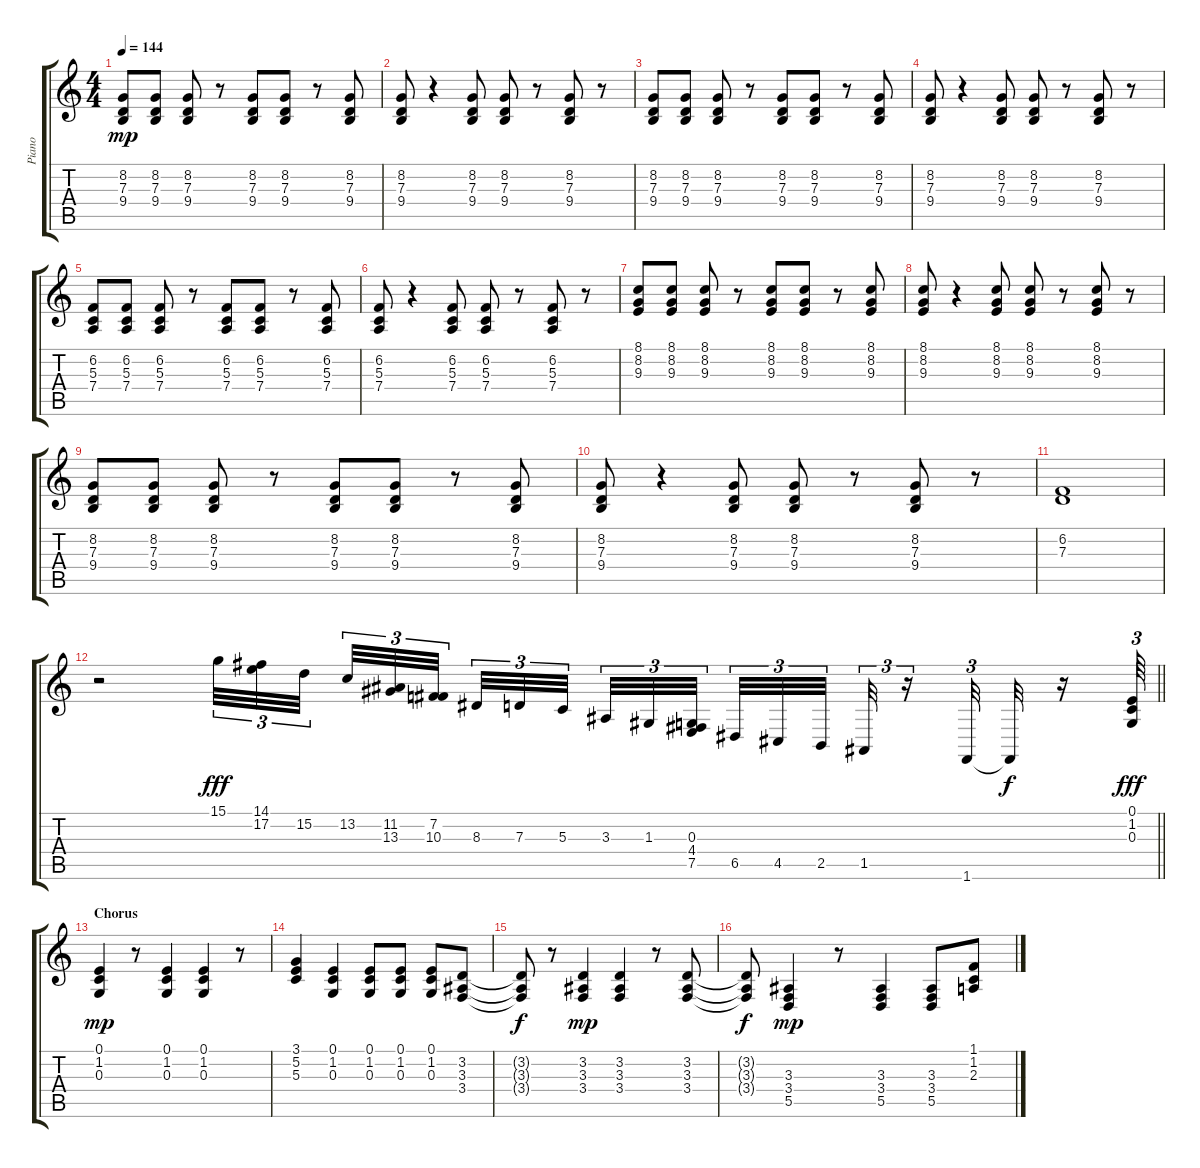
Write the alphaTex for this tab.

\track ("Piano" "Piano") {instrument brightacousticpiano}
\staff {score tabs}
\tuning (E4 B3 G3 D3 A2 E2) {hide}
\ts (4 4)
\tempo 144
\clef g2
\ks c
(8.2 7.3 9.4).8{dy mp} (8.2 7.3 9.4).8 (8.2 7.3 9.4).8 r.8 (8.2 7.3 9.4).8 (8.2 7.3 9.4).8 r.8 (8.2 7.3 9.4).8 |
(8.2 7.3 9.4).8 r.4 (8.2 7.3 9.4).8 (8.2 7.3 9.4).8 r.8 (8.2 7.3 9.4).8 r.8 |
(8.2 7.3 9.4).8 (8.2 7.3 9.4).8 (8.2 7.3 9.4).8 r.8 (8.2 7.3 9.4).8 (8.2 7.3 9.4).8 r.8 (8.2 7.3 9.4).8 |
(8.2 7.3 9.4).8 r.4 (8.2 7.3 9.4).8 (8.2 7.3 9.4).8 r.8 (8.2 7.3 9.4).8 r.8 |
(6.2 5.3 7.4).8 (6.2 5.3 7.4).8 (6.2 5.3 7.4).8 r.8 (6.2 5.3 7.4).8 (6.2 5.3 7.4).8 r.8 (6.2 5.3 7.4).8 |
(6.2 5.3 7.4).8 r.4 (6.2 5.3 7.4).8 (6.2 5.3 7.4).8 r.8 (6.2 5.3 7.4).8 r.8 |
(8.1 8.2 9.3).8 (8.1 8.2 9.3).8 (8.1 8.2 9.3).8 r.8 (8.1 8.2 9.3).8 (8.1 8.2 9.3).8 r.8 (8.1 8.2 9.3).8 |
(8.1 8.2 9.3).8 r.4 (8.1 8.2 9.3).8 (8.1 8.2 9.3).8 r.8 (8.1 8.2 9.3).8 r.8 |
(8.2 7.3 9.4).8 (8.2 7.3 9.4).8 (8.2 7.3 9.4).8 r.8 (8.2 7.3 9.4).8 (8.2 7.3 9.4).8 r.8 (8.2 7.3 9.4).8 |
(8.2 7.3 9.4).8 r.4 (8.2 7.3 9.4).8 (8.2 7.3 9.4).8 r.8 (8.2 7.3 9.4).8 r.8 |
(6.2 7.3).1 |
\barLineRight lightlight
r.2 15.1.32{tu (3 2) dy fff} (14.1 17.2).32{tu (3 2)} 15.2.32{tu (3 2) beam splitsecondary} 13.2.32{tu (3 2)} (11.2 13.3).32{tu (3 2)} (7.2 10.3).32{tu (3 2) beam splitsecondary} 8.3.32{tu (3 2)} 7.3.32{tu (3 2)} 5.3.32{tu (3 2) beam splitsecondary} 3.3.32{tu (3 2)} 1.3.32{tu (3 2)} (0.3 4.4 7.5).32{tu (3 2)} 6.5.32{tu (3 2)} 4.5.32{tu (3 2)} 2.5.32{tu (3 2) beam splitsecondary} 1.5.32{tu (3 2)} r.16{tu (3 2) beam splitsecondary} 1.6.32{tu (3 2)} 1.6{t}.32{dy f} r.16 (0.1 1.2 0.3).64{tu (3 2) dy fff} |
\section ("" "Chorus")
(0.1 1.2 0.3).4{dy mp} r.8 (0.1 1.2 0.3).4 (0.1 1.2 0.3).4 r.8 |
(3.1 5.2 5.3).4 (0.1 1.2 0.3).4 (0.1 1.2 0.3).8 (0.1 1.2 0.3).8 (0.1 1.2 0.3).8 (3.2 3.3 3.4).8 |
(3.2{t} 3.3{t} 3.4{t}).8{dy f} r.8 (3.2 3.3 3.4).4{dy mp} (3.2 3.3 3.4).4 r.8 (3.2 3.3 3.4).8 |
(3.2{t} 3.3{t} 3.4{t}).8{dy f} (3.3 3.4 5.5).4{dy mp} r.8 (3.3 3.4 5.5).4 (3.3 3.4 5.5).8 (1.1 1.2 2.3).8
